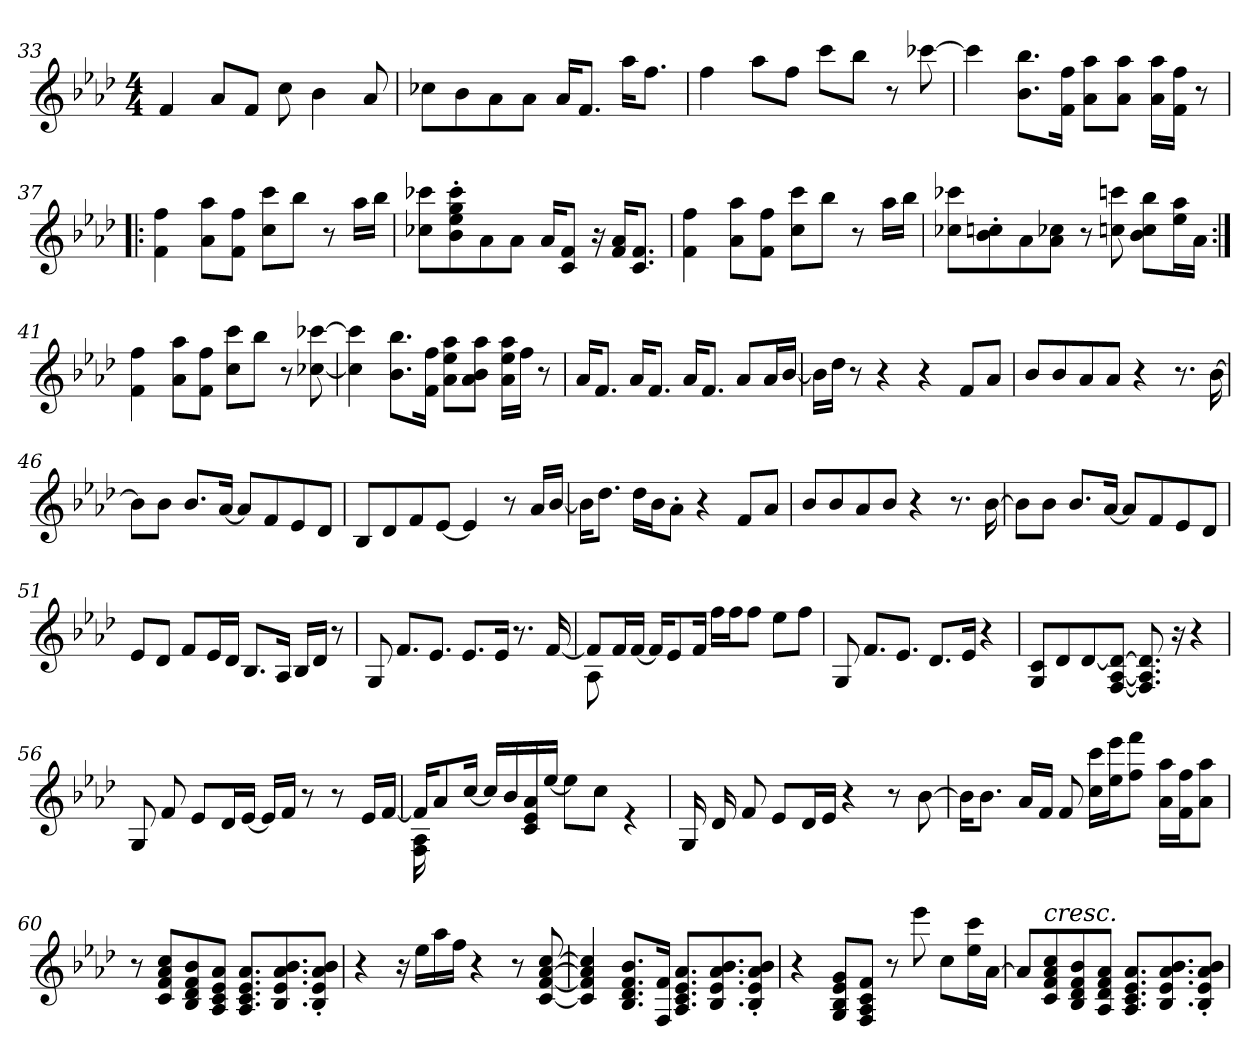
**kern
*part1
*staff1
*clefG2
*k[b-e-a-d-]
*A-:
*M4/4
=33
4f
8a-L
8fJ
8cc
4b-
8a-
=34
8cc-XL
8b-
8a-
8a-J
16a-KL
8.fJ
16aa-KL
8.ffJ
=35
4ff
8aa-L
8ffJ
8cccL
8bb-J
8r
[8ccc-X
=36
4ccc-]
8.b- 8.bb-L
16f 16ffJk
8a- 8aa-L
8a- 8aa-J
16a- 16aa-LL
16f 16ffJJ
8r
=37!|:
4f 4ff
8a- 8aa-L
8f 8ffJ
8cc 8cccL
8bb-J
8r
16aa-LL
16bb-JJ
=38
8cc-X 8ccc-XL
8b-' 8ee-' 8gg' 8ccc-'
8a-
8a-J
16a-KL
8c 8fJ
16r
16f 16a-KL
8.c 8.fJ
=39
4f 4ff
8a- 8aa-L
8f 8ffJ
8cc 8cccL
8bb-J
8r
16aa-LL
16bb-JJ
=40
8cc-X 8ccc-XL
8b-' 8ccn'
8a-
8a- 8cc-XJ
8r
8ccn 8cccn
8b- 8cc 8bb-L
16ee- 16aa-L
16a-JJ
=41:|!
4f 4ff
8a- 8aa-L
8f 8ffJ
8cc 8cccL
8bb-J
8r
[8cc-X [8ccc-X
=42
4cc-] 4ccc-]
8.b- 8.bb-L
16f 16ffJk
8a- 8ee- 8aa-L
8a- 8b- 8aa-J
16a- 16ee- 16aa-LL
16ffJJ
8r
=43
16a-KL
8.fJ
16a-KL
8.fJ
16a-KL
8.fJ
8a-L
16a-L
[16b-JJ
=44
16b-LL]
16dd-JJ
8r
4r
4r
8fL
8a-J
=45
8b-L
8b-
8a-
8a-J
4r
8.r
[16b-
=46
8b-L]
8b-J
8.b-L
[16a-Jk
8a-L]
8f
8e-
8d-J
=47
8B-L
8d-
8f
[8e-J
4e-]
8r
16a-LL
[16b-JJ
=48
16b-KL]
8.dd-J
16dd-LL
16b-J
8a-'J
4r
8fL
8a-J
=49
8b-L
8b-
8a-
8b-J
4r
8.r
[16b-
=50
8b-L]
8b-J
8.b-L
[16a-Jk
8a-L]
8f
8e-
8d-J
=51
8e-L
8d-J
8fL
16e-L
16d-JJ
8.B-L
16A-Jk
16B-LL
16d-JJ
8r
=52
8G
8.fL
8.e-J
8.e-L
16e-Jk
8.r
[16f
=53
*^
8fL]	8A-
16fL	2..ryy
[16fJJ	.
16fKL]	.
8e-	.
16fJk	.
16ffLL	.
16ffJ	.
8ffJ	.
8ee-L	.
8ffJ	.
*v	*v
=54
8G
8.fL
8.e-J
8.d-L
16e-Jk
4r
=55
8G 8cL
8d-
[8d-
[8F [8A- 8d-_J
8.F] 8.A-] 8.d-]
16r
4r
=56
8G
8f
8e-L
16d-L
[16e-JJ
16e-LL]
16fJJ
8r
8r
16e-LL
[16fJJ
=57
*^
16fKL]	16F 16A-
8a-	2...ryy
[16ccJk	.
16ccLL]	.
16b-	.
16c 16e- 16a-	.
[16ee-JJ	.
8ee-L]	.
8ccJ	.
4re	.
*v	*v
=58
16G
16d-
8f
8e-L
16d-L
16e-JJ
4r
8r
[8b-
=59
16b-KL]
8.b-J
16a-LL
16fJJ
8f
16cc 16cccLL
16ee- 16eee-J
8ff 8fffJ
16a- 16aa-LL
16f 16ffJ
8a- 8aa-J
=60
8r
8c 8f 8a- 8ccL
8B- 8d- 8f 8b-
8A- 8c 8e- 8a-J
8.A- 8.c 8.e- 8.a-L
8.B- 8.e- 8.a- 8.b-
8B-' 8e-' 8a-' 8b-'J
=61
4r
16r
16ee-LL
16aa-
16ffJJ
4r
8r
[8c [8f [8a- [8cc
=62
4c] 4f] 4a-] 4cc]
8.B- 8.d- 8.f 8.b-L
16F 16fJk
8.A- 8.c 8.e- 8.a-L
8.B- 8.e- 8.a- 8.b-
8B-' 8e-' 8a-' 8b-'J
=63
4r
8G 8B- 8e- 8gL
8F 8A- 8c 8fJ
8r
8eee-
8ccL
16ee- 16cccL
[16a-JJ
=64
8a-L]
!LO:TX:a:i:t=cresc.
8c 8f 8a- 8cc
8B- 8d- 8f 8b-
8A- 8d- 8f 8a-J
8.A- 8.c 8.e- 8.a-L
8.B- 8.e- 8.a- 8.b-
8B-' 8e-' 8a-' 8b-'J
=
*-
